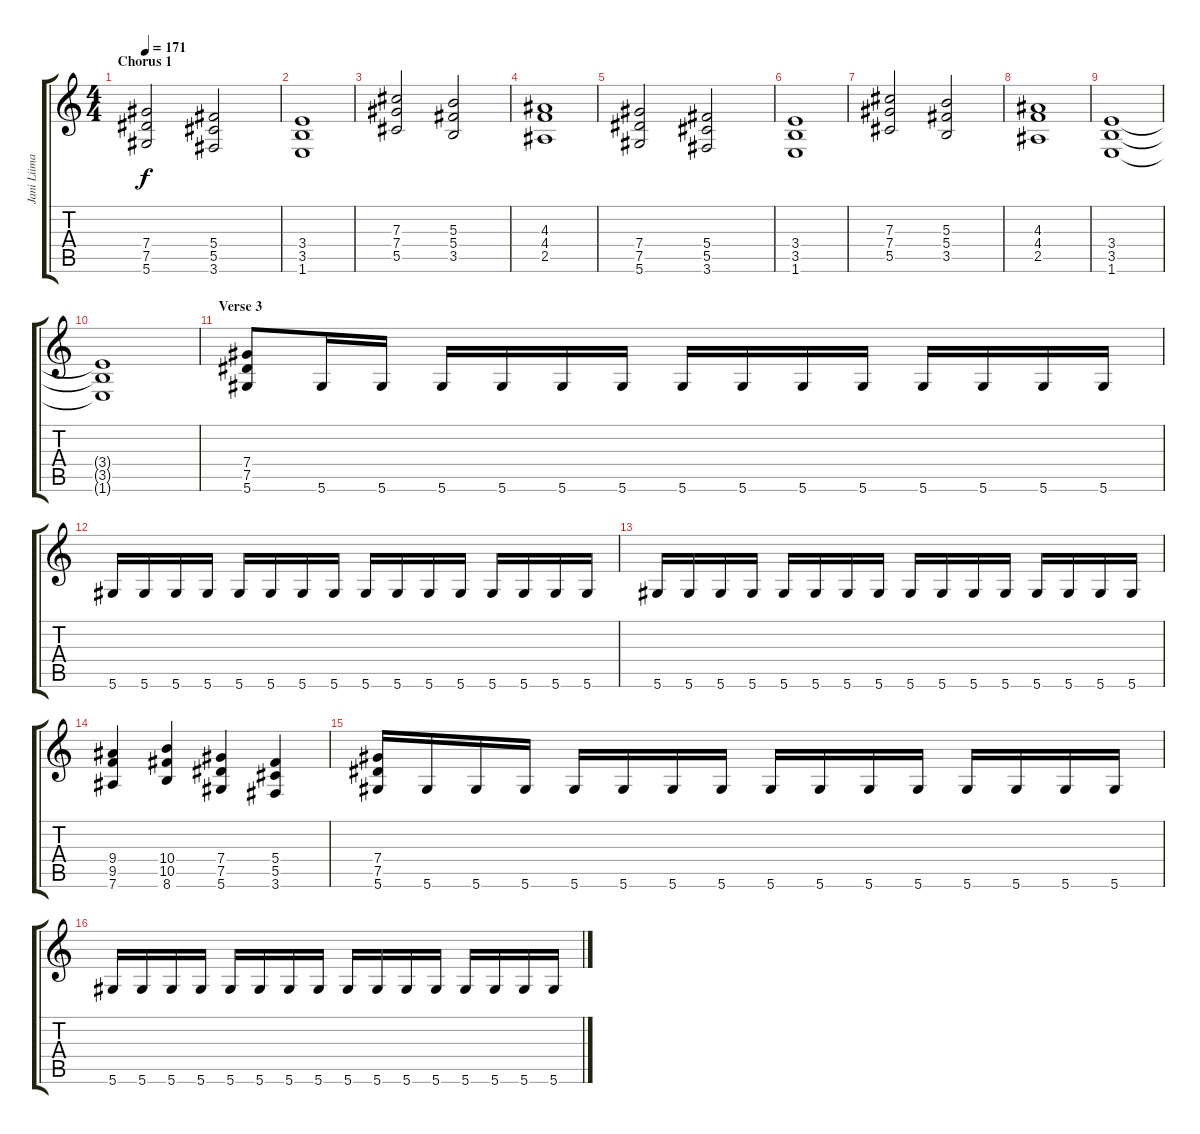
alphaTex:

\track ("Jani Liimatainen" "Jani Liima") {instrument distortionguitar}
\staff {score tabs}
\tuning (Eb4 Bb3 Gb3 Db3 Ab2 Eb2) {hide}
\ts (4 4)
\section ("" "Chorus 1")
\tempo 171
\clef g2
\ks aminor
(7.4 7.5 5.6).2{dy f} (5.4 5.5 3.6).2 |
(3.4 3.5 1.6).1 |
(7.3 7.4 5.5).2 (5.3 5.4 3.5).2 |
(4.3 4.4 2.5).1 |
(7.4 7.5 5.6).2 (5.4 5.5 3.6).2 |
(3.4 3.5 1.6).1 |
(7.3 7.4 5.5).2 (5.3 5.4 3.5).2 |
(4.3 4.4 2.5).1 |
(3.4 3.5 1.6).1 |
(3.4{t} 3.5{t} 1.6{t}).1 |
\section ("" "Verse 3")
(7.4 7.5 5.6).8 5.6.16 5.6.16 5.6.16 5.6.16 5.6.16 5.6.16 5.6.16 5.6.16 5.6.16 5.6.16 5.6.16 5.6.16 5.6.16 5.6.16 |
5.6.16 5.6.16 5.6.16 5.6.16 5.6.16 5.6.16 5.6.16 5.6.16 5.6.16 5.6.16 5.6.16 5.6.16 5.6.16 5.6.16 5.6.16 5.6.16 |
5.6.16 5.6.16 5.6.16 5.6.16 5.6.16 5.6.16 5.6.16 5.6.16 5.6.16 5.6.16 5.6.16 5.6.16 5.6.16 5.6.16 5.6.16 5.6.16 |
(9.4 9.5 7.6).4 (10.4 10.5 8.6).4 (7.4 7.5 5.6).4 (5.4 5.5 3.6).4 |
(7.4 7.5 5.6).16 5.6.16 5.6.16 5.6.16 5.6.16 5.6.16 5.6.16 5.6.16 5.6.16 5.6.16 5.6.16 5.6.16 5.6.16 5.6.16 5.6.16 5.6.16 |
5.6.16 5.6.16 5.6.16 5.6.16 5.6.16 5.6.16 5.6.16 5.6.16 5.6.16 5.6.16 5.6.16 5.6.16 5.6.16 5.6.16 5.6.16 5.6.16
